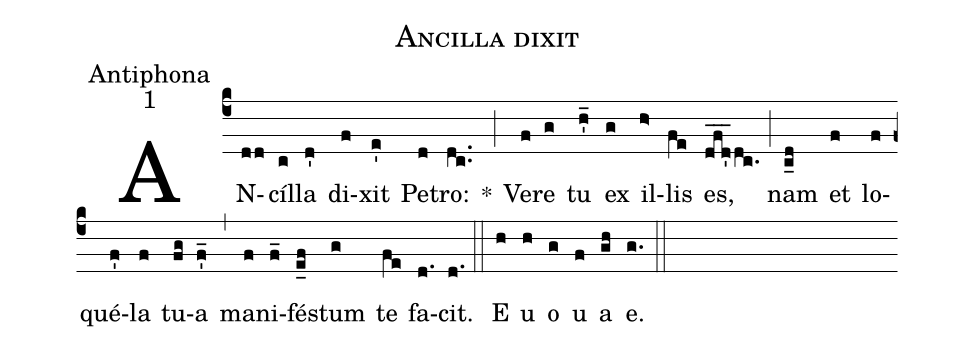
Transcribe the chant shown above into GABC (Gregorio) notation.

name:Ancilla dixit;
office-part:Antiphona;
mode:1;
%%
(c4) AN(dd)cíl(c)la(d') di(f)xit(e') Pe(d)tro:(dc..) *(;) Ve(f)re(g) tu(h_') ex(g) il(h>)lis(fe) es,(dfd'___dc.) (;) nam(c_d) et(f) lo(f)qué(f')la(f) tu(fg)a(f'_) (,) ma(f)ni(f_)fé(e_f)stum(g) te(fe) fa(d.)cit.(d.) (::) E(h) u(h) o(g) u(f) a(gh) e.(g.) (::)
